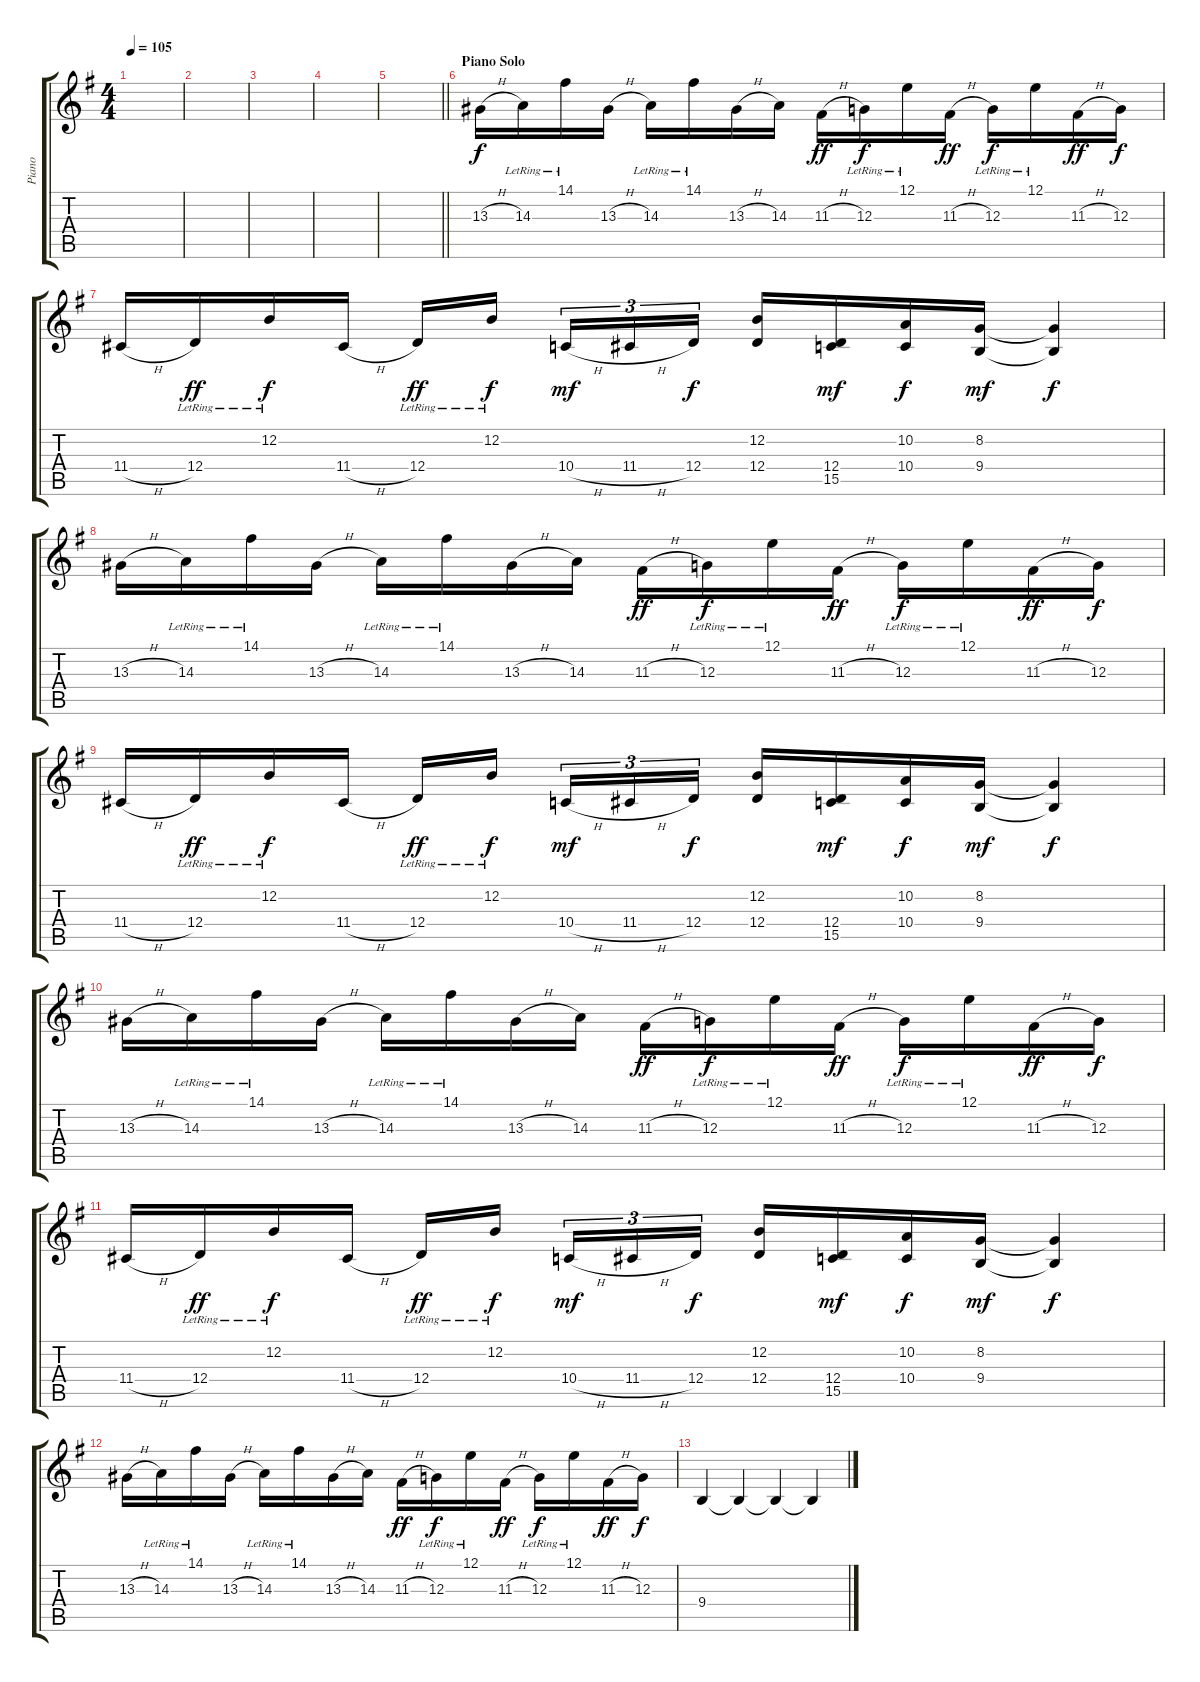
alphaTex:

\track ("Piano" "Piano") {instrument acousticgrandpiano}
\staff {score tabs}
\tuning (E4 B3 G3 D3 A2 E2) {hide}
\ts (4 4)
\tempo 105
\clef g2
\ks g
|
|
|
|
\barLineRight lightlight
|
\section ("" "Piano Solo")
13.3{h}.16 14.3{lr}.16 14.1{lr}.16 13.3{h}.16 14.3{lr}.16 14.1{lr}.16 13.3{h}.16 14.3.16 11.3{h}.16{dy ff} 12.3{lr}.16{dy f} 12.1{lr}.16 11.3{h}.16{dy ff} 12.3{lr}.16{dy f} 12.1{lr}.16 11.3{h}.16{dy ff} 12.3.16{dy f} |
11.4{h}.16 12.4{lr}.16{dy ff} 12.2{lr}.16{dy f} 11.4{h}.16 12.4{lr}.16{dy ff} 12.2{lr}.16{dy f beam splitsecondary} 10.4{h}.16{tu (3 2) dy mf} 11.4{h}.16{tu (3 2)} 12.4.16{tu (3 2) dy f} (12.2 12.4).16 (12.4 15.5).16{dy mf} (10.2 10.4).16{dy f} (8.2 9.4).16{dy mf} (8.2{t} 9.4{t}).4{dy f} |
13.3{h}.16 14.3{lr}.16 14.1{lr}.16 13.3{h}.16 14.3{lr}.16 14.1{lr}.16 13.3{h}.16 14.3.16 11.3{h}.16{dy ff} 12.3{lr}.16{dy f} 12.1{lr}.16 11.3{h}.16{dy ff} 12.3{lr}.16{dy f} 12.1{lr}.16 11.3{h}.16{dy ff} 12.3.16{dy f} |
11.4{h}.16 12.4{lr}.16{dy ff} 12.2{lr}.16{dy f} 11.4{h}.16 12.4{lr}.16{dy ff} 12.2{lr}.16{dy f beam splitsecondary} 10.4{h}.16{tu (3 2) dy mf} 11.4{h}.16{tu (3 2)} 12.4.16{tu (3 2) dy f} (12.2 12.4).16 (12.4 15.5).16{dy mf} (10.2 10.4).16{dy f} (8.2 9.4).16{dy mf} (8.2{t} 9.4{t}).4{dy f} |
13.3{h}.16 14.3{lr}.16 14.1{lr}.16 13.3{h}.16 14.3{lr}.16 14.1{lr}.16 13.3{h}.16 14.3.16 11.3{h}.16{dy ff} 12.3{lr}.16{dy f} 12.1{lr}.16 11.3{h}.16{dy ff} 12.3{lr}.16{dy f} 12.1{lr}.16 11.3{h}.16{dy ff} 12.3.16{dy f} |
11.4{h}.16 12.4{lr}.16{dy ff} 12.2{lr}.16{dy f} 11.4{h}.16 12.4{lr}.16{dy ff} 12.2{lr}.16{dy f beam splitsecondary} 10.4{h}.16{tu (3 2) dy mf} 11.4{h}.16{tu (3 2)} 12.4.16{tu (3 2) dy f} (12.2 12.4).16 (12.4 15.5).16{dy mf} (10.2 10.4).16{dy f} (8.2 9.4).16{dy mf} (8.2{t} 9.4{t}).4{dy f} |
13.3{h}.16 14.3{lr}.16 14.1{lr}.16 13.3{h}.16 14.3{lr}.16 14.1{lr}.16 13.3{h}.16 14.3.16 11.3{h}.16{dy ff} 12.3{lr}.16{dy f} 12.1{lr}.16 11.3{h}.16{dy ff} 12.3{lr}.16{dy f} 12.1{lr}.16 11.3{h}.16{dy ff} 12.3.16{dy f} |
9.4.4 9.4{t}.4 9.4{t}.4 9.4{t}.4
